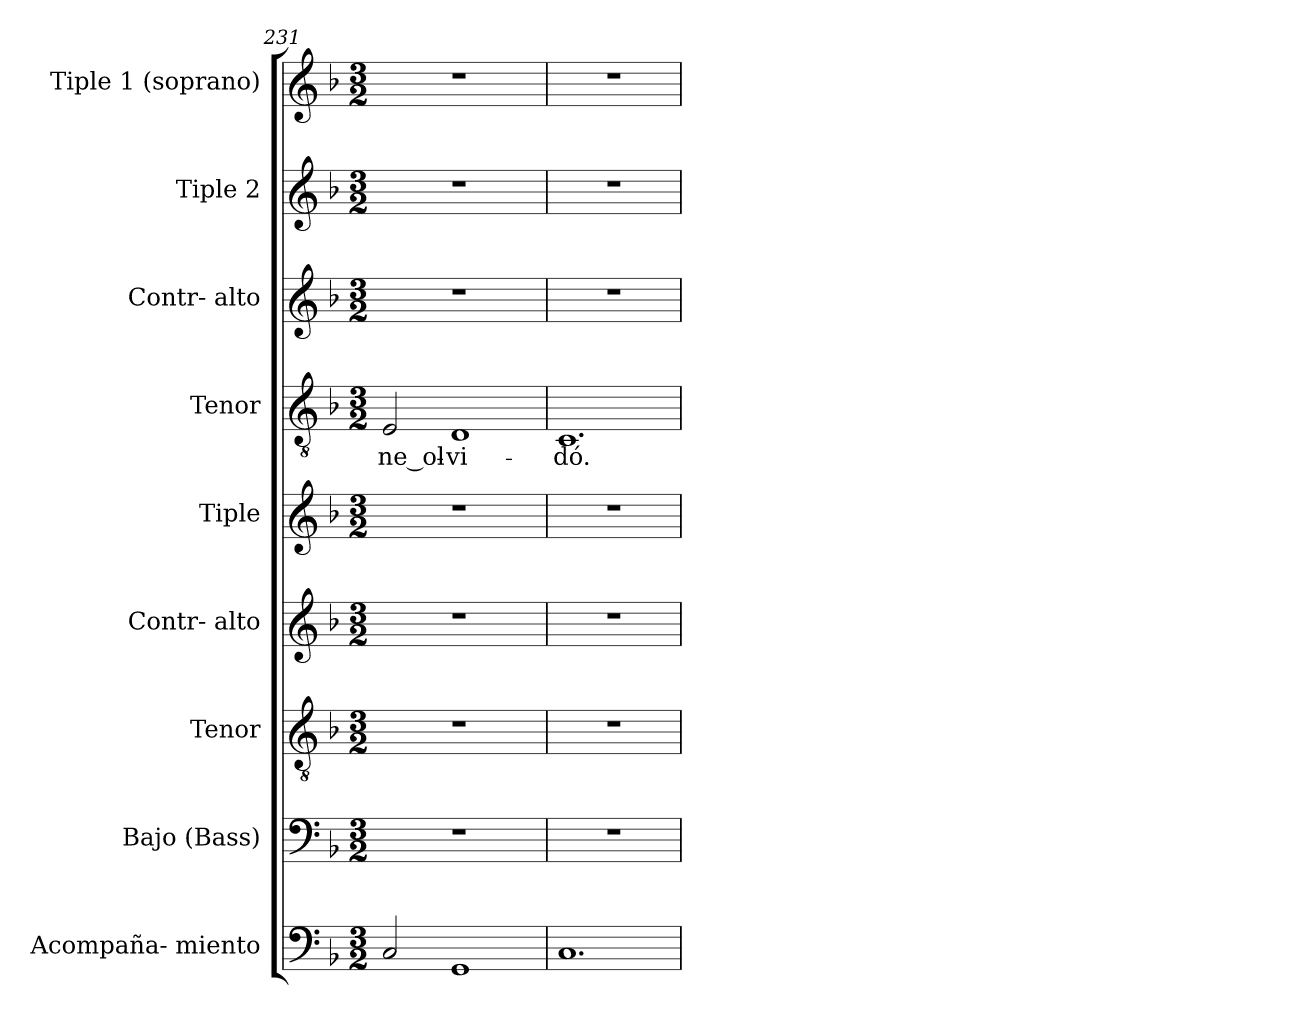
**kern	**kern	**kern	**kern	**kern	**kern	**text	**kern	**kern	**kern
*part9	*part8	*part7	*part6	*part5	*part4	*part4	*part3	*part2	*part1
*staff9	*staff8	*staff7	*staff6	*staff5	*staff4	*staff4	*staff3	*staff2	*staff1
*I"Acompaña- miento	*I"Bajo (Bass)	*I"Tenor	*I"Contr- alto	*I"Tiple	*I"Tenor	*	*I"Contr- alto	*I"Tiple 2	*I"Tiple 1 (soprano)
*	*I'B.	*I'T.	*I'A.	*	*I'T.	*	*I'A.	*	*I'S.
*clefF4	*clefF4	*clefGv2	*clefG2	*clefG2	*clefGv2	*	*clefG2	*clefG2	*clefG2
*	*	*ITrd7c12	*	*	*ITrd7c12	*	*	*	*
*k[b-]	*k[b-]	*k[b-]	*k[b-]	*k[b-]	*k[b-]	*	*k[b-]	*k[b-]	*k[b-]
*F:	*F:	*F:	*F:	*F:	*F:	*	*F:	*F:	*F:
*M3/2	*M3/2	*M3/2	*M3/2	*M3/2	*M3/2	*	*M3/2	*M3/2	*M3/2
=231	=231	=231	=231	=231	=231	=231	=231	=231	=231
!	!LO:N:vis=1	!LO:N:vis=1	!LO:N:vis=1	!LO:N:vis=1	!	!	!	!	!
!	!	!	!	!	!	!LO:LY:b:color=#000000	!LO:N:vis=1	!LO:N:vis=1	!LO:N:vis=1
2Ci/	1.r	1.r	1.r	1.r	2EEi/	ne_ol-	1.r	1.r	1.r
!	!	!	!	!	!	!LO:LY:b:color=#000000	!	!	!
1GGi	.	.	.	.	1DDi	-vi-	.	.	.
=232	=232	=232	=232	=232	=232	=232	=232	=232	=232
!	!LO:N:vis=1	!LO:N:vis=1	!LO:N:vis=1	!LO:N:vis=1	!	!	!	!	!
!	!	!	!	!	!	!LO:LY:b:color=#000000	!LO:N:vis=1	!LO:N:vis=1	!LO:N:vis=1
1.Ci	1.r	1.r	1.r	1.r	1.CCi	-dó.	1.r	1.r	1.r
=	=	=	=	=	=	=	=	=	=
*-	*-	*-	*-	*-	*-	*-	*-	*-	*-
